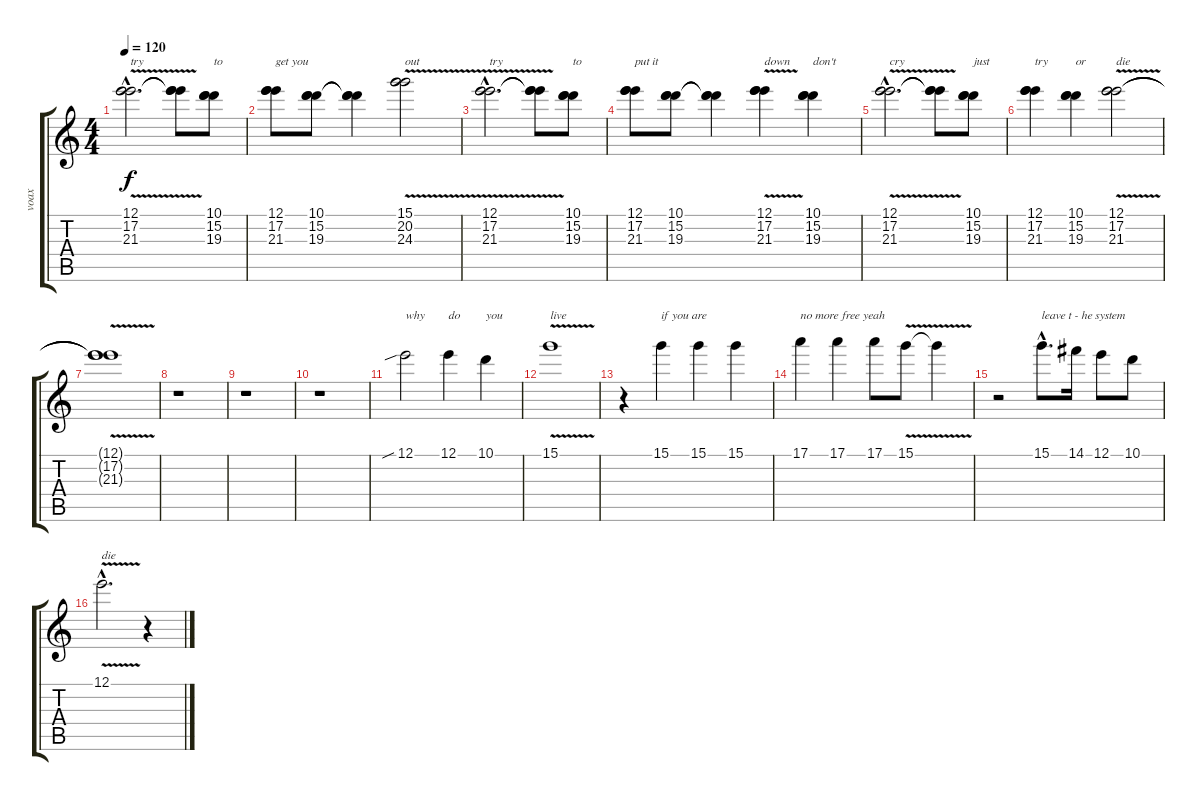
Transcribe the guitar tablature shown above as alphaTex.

\track ("voax" "voax") {instrument overdrivenguitar}
\staff {score tabs}
\tuning (E4 B3 G3 D3 A2 E2) {hide}
\ts (4 4)
\tempo 120
\clef g2
\ks c
(12.1{v hac} 17.2{hac} 21.3{hac}).2{d txt "try" dy f} (12.1{t} 17.2{t} 21.3{t}).8 (10.1 15.2 19.3).8{txt "to"} |
(12.1 17.2 21.3).8{txt "get you"} (10.1 15.2 19.3).8 (10.1{t} 15.2{t} 19.3{t}).4 (15.1{v} 20.2 24.3).2{txt "out"} |
(12.1{v hac} 17.2{hac} 21.3{hac}).2{d txt "try"} (12.1{t} 17.2{t} 21.3{t}).8 (10.1 15.2 19.3).8{txt "to"} |
(12.1 17.2 21.3).8{txt "put it"} (10.1 15.2 19.3).8 (10.1{t} 15.2{t} 19.3{t}).4 (12.1{v} 17.2 21.3).4{txt "down"} (10.1 15.2 19.3).4{txt "don't"} |
(12.1{v hac} 17.2{hac} 21.3{hac}).2{d txt "cry"} (12.1{t} 17.2{t} 21.3{t}).8 (10.1 15.2 19.3).8{txt "just"} |
(12.1 17.2 21.3).4{txt "try"} (10.1 15.2 19.3).4{txt "or"} (12.1{v} 17.2 21.3).2{txt "die"} |
(12.1{t} 17.2{t} 21.3{t}).1{volume 0} |
r.1 |
r.1 |
r.1 |
12.1{sib}.2{txt "why" volume 14} 12.1.4{txt "do"} 10.1.4{txt "you"} |
15.1{v}.1{txt "live"} |
r.4 15.1.4{txt "if you are"} 15.1.4 15.1.4 |
17.1.4{txt "no more free yeah"} 17.1.4 17.1.8 15.1{v}.8 15.1{t}.4 |
r.2 15.1{hac}.8{d txt "leave t - he system"} 14.1.16 12.1.8 10.1.8 |
12.1{v hac}.2{d txt "die"} r.4
